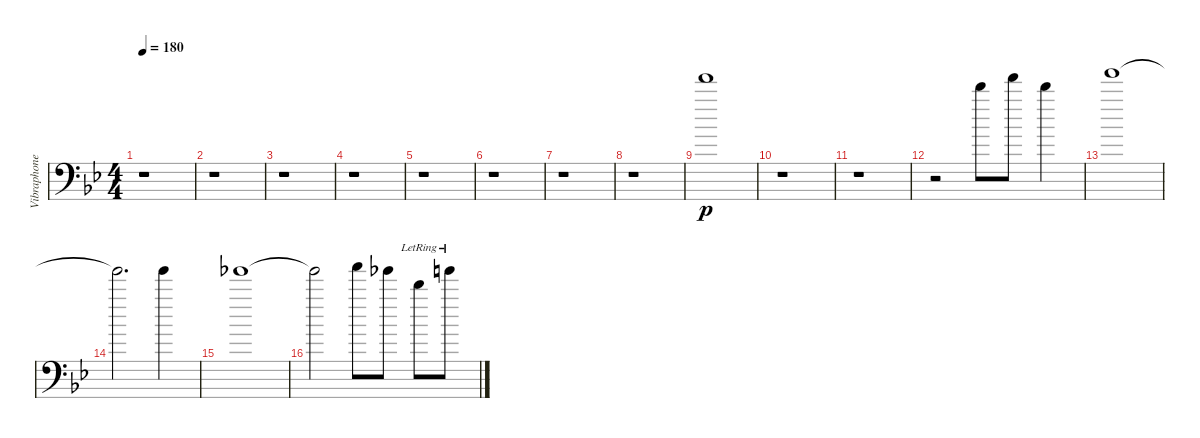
\track ("Vibraphone R" "Vibraphone") {instrument vibraphone}
\staff {score}
\tuning (E4 B3 G3 D3 A2 E2 C-1) {hide}
\ts (4 4)
\tempo 180
\clef f4
\ks bb
r.1{dy p} |
r.1 |
r.1 |
r.1 |
r.1 |
r.1 |
r.1 |
r.1 |
25.1.1 |
r.1 |
r.1 |
r.2 22.1.8 25.1.8 27.2.4 |
27.1.1 |
27.1{t}.2{d} 27.1.4 |
26.1.1 |
26.1{t}.2 29.1.8 31.2.8 31.3{lr}.8 32.2{lr}.8
